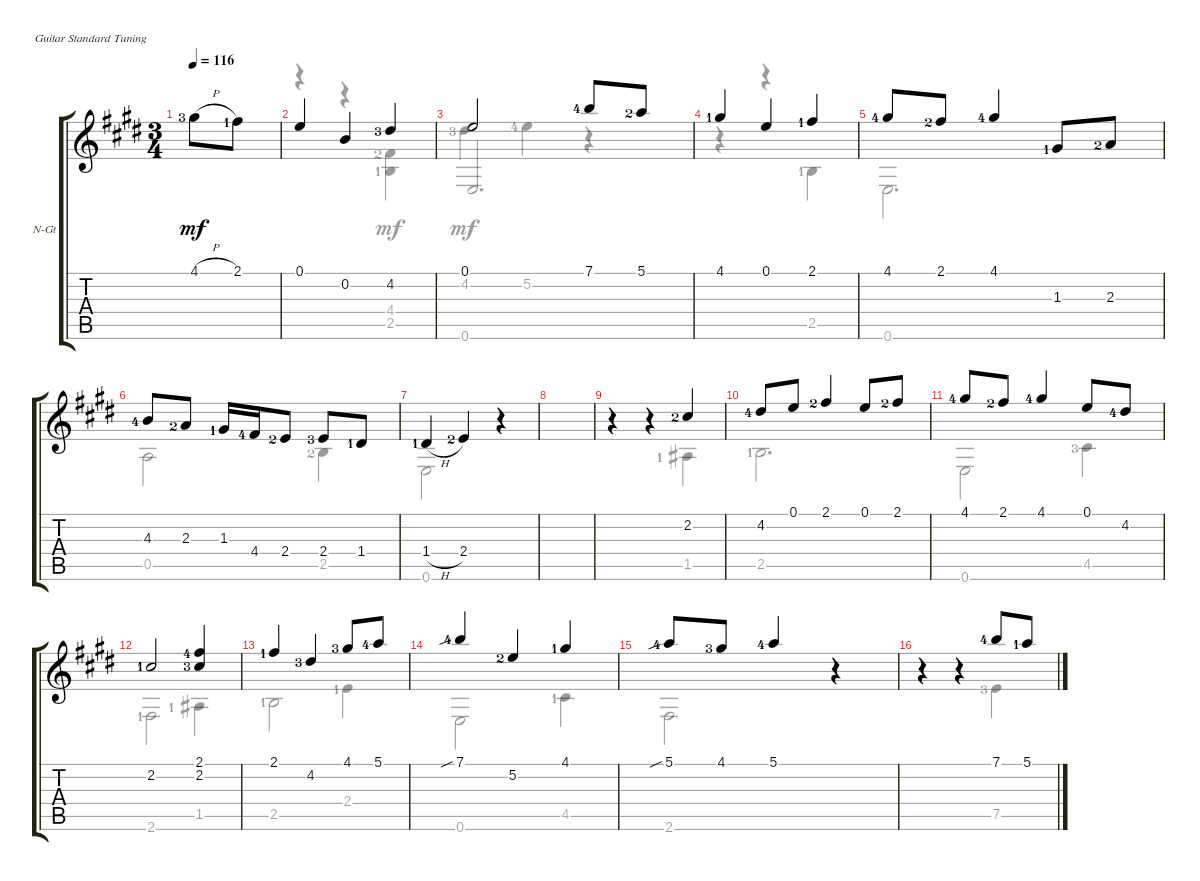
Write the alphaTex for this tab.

\bracketExtendMode groupsimilarinstruments
\firstSystemTrackNameOrientation horizontal
\otherSystemsTrackNameOrientation horizontal
\track ("Guitar 1" "N-Gt") {instrument acousticguitarnylon}
\staff {score tabs}
\tuning (E4 B3 G3 D3 A2 E2)
\voice
\ts (3 4)
\ac
\tempo 116
\clef g2
\ks c#minor
4.1{h lf 4}.8{dy mf instrument acousticguitarnylon} 2.1{lf 2}.8 |
0.1.4 0.2.4 4.2{lf 4}.4 |
0.1.2 7.1{lf 5}.8 5.1{lf 3}.8 |
4.1{lf 2}.4 0.1.4 2.1{lf 2}.4 |
4.1{lf 5}.8 2.1{lf 3}.8 4.1{lf 5}.4 1.3{lf 2}.8 2.3{lf 3}.8 |
4.3{lf 5}.8 2.3{lf 3}.8 1.3{lf 2}.16 4.4{lf 5}.16 2.4{lf 3}.8 2.4{lf 4}.8 1.4{lf 2}.8 |
1.4{h lf 2}.4 2.4{lf 3}.4 r.4 |
|
r.4 r.4 2.2{lf 3}.4 |
4.2{lf 5}.8 0.1.8 2.1{lf 3}.4 0.1.8 2.1{lf 3}.8 |
4.1{lf 5}.8 2.1{lf 3}.8 4.1{lf 5}.4 0.1.8 4.2{lf 5}.8 |
2.2{lf 2}.2 (2.1{lf 5} 2.2{lf 4}).4 |
2.1{lf 2}.4 4.2{lf 4}.4 4.1{lf 4}.8 5.1{lf 5}.8 |
7.1{sib lf 5}.4 5.2{lf 3}.4 4.1{lf 2}.4 |
5.1{sib lf 5}.8 4.1{lf 4}.8 5.1{lf 5}.4 r.4 |
r.4 r.4 7.1{lf 5}.8 5.1{lf 2}.8
\voice
\clef g2
\ottava regular
\simile none
\ks c#minor
|
r.4 r.4 (4.4{lf 3} 2.5{lf 2}).4 |
0.6.2{d beam invert} |
r.4 r.4 2.5{lf 2}.4 |
0.6.2{d} |
0.5.2 2.5{lf 3}.4 |
0.6.2 r.4 |
|
r.4 r.4 1.5{lf 2}.4 |
2.5{lf 2}.2{d} |
0.6.2 4.5{lf 4}.4 |
2.6{lf 2}.2 1.5{lf 2}.4 |
2.5{lf 2}.2 2.4{lf 2}.4 |
0.6.2 4.5{lf 2}.4 |
2.6.2 r.4 |
r.4 r.4 7.5{lf 4}.4
\voice
\clef g2
\ottava regular
\simile none
\ks c#minor
|
|
4.2{lf 4}.4 5.2{lf 5}.4 r.4 |
|
|
|
|
|
|
|
|
|
|
|
|
